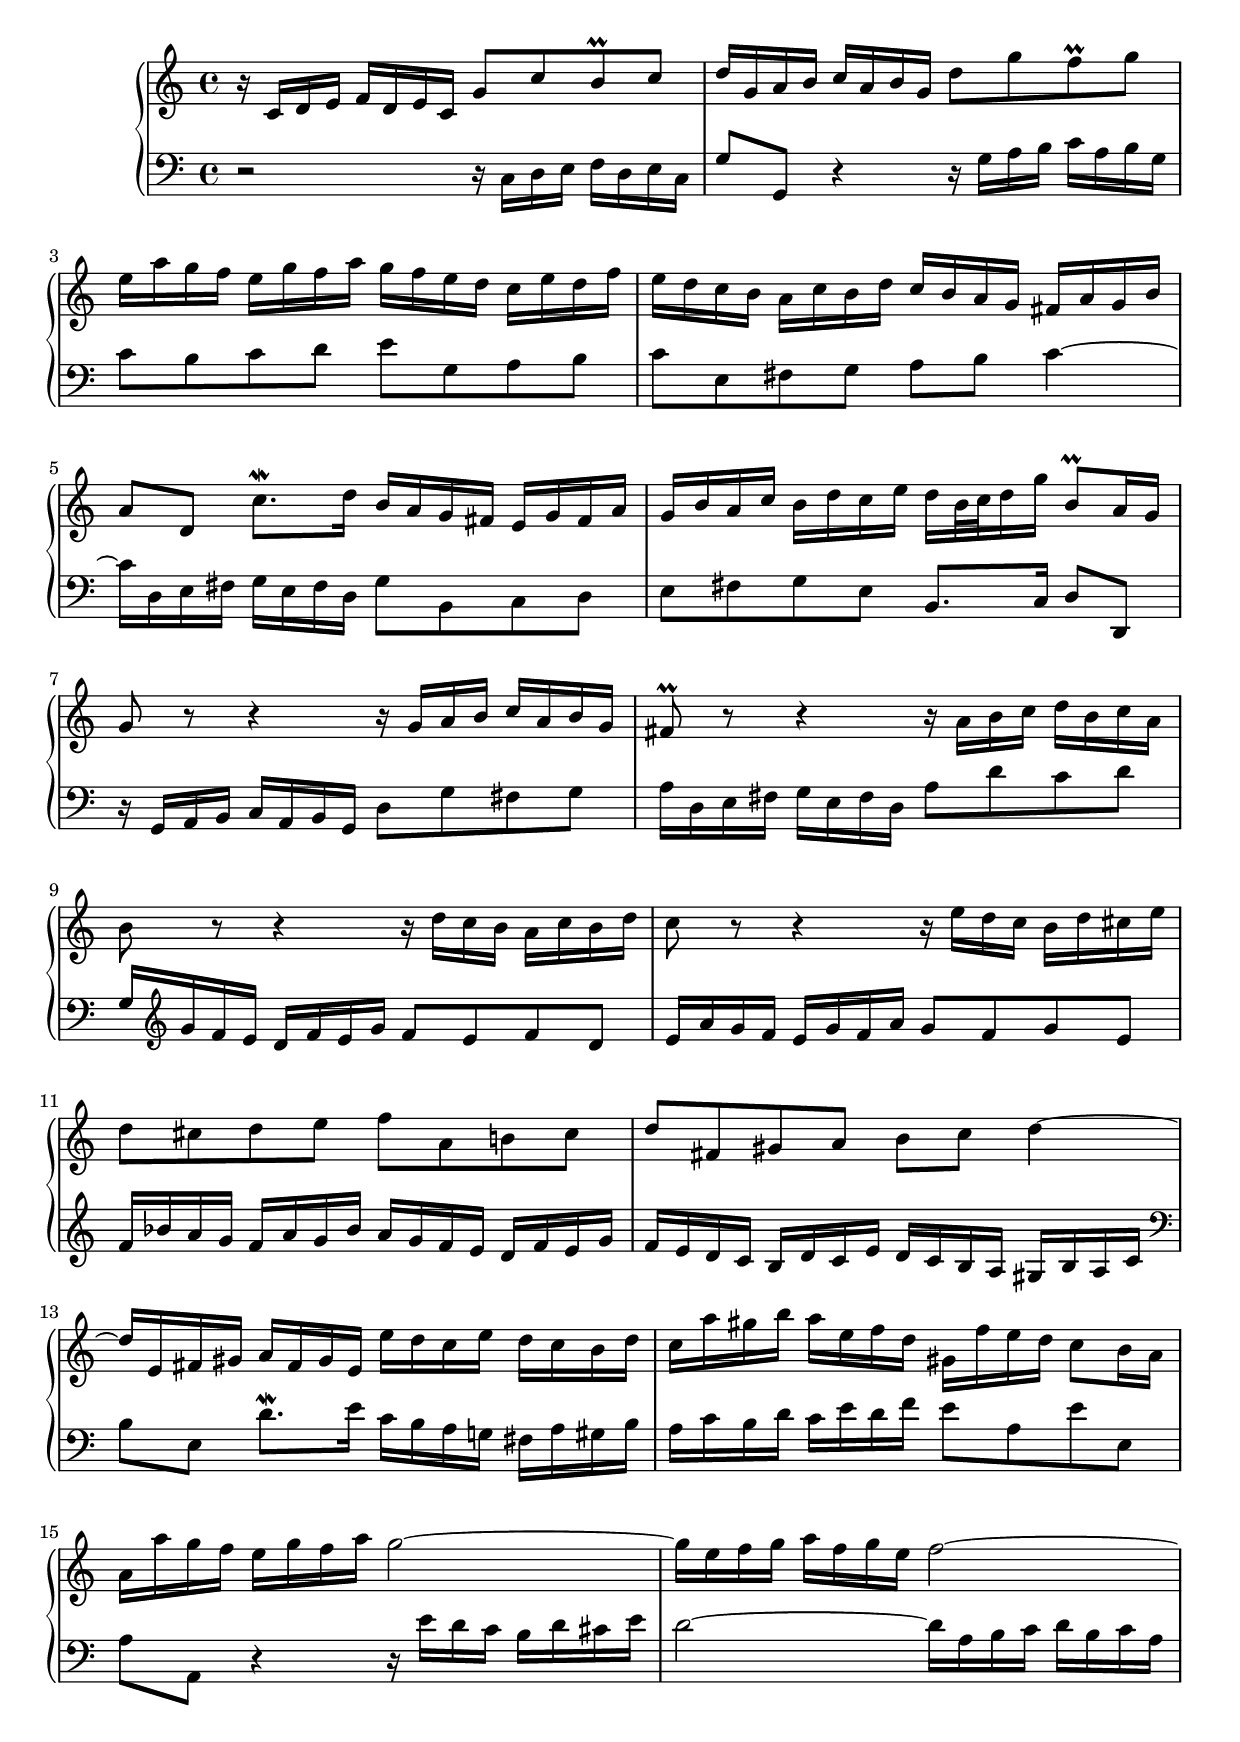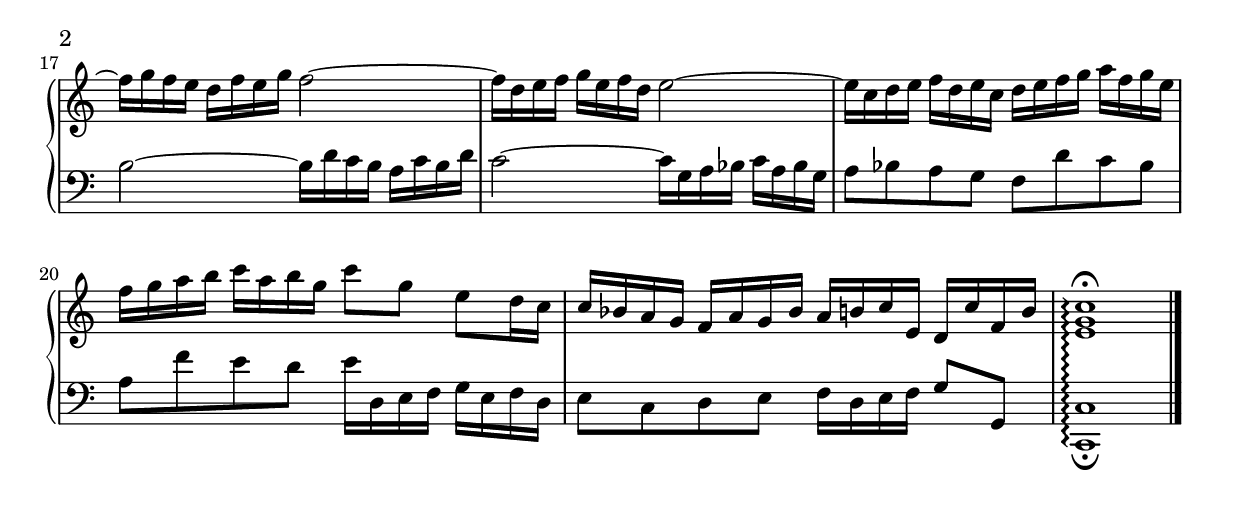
\version "2.11.46"

voiceone =
\relative c' {
   r16  c[ d e]   f[ d e c]  g'8[ c b^\prall c]              | % 1
   d16[ g, a b]  c[ a b g]  d'8[ g f^\prall g]               | % 2
   e16[ a g f]  e[ g f a]  g[ f e d]  c[ e d f]              | % 3
   e[ d c b]  a[ c b d]  c[ b a g]  fis[ a g b]              | % 4
   a8[ d,]  c'8.[^\mordent d16]  b[ a g fis]  e[ g fis a]    | % 5
   g[ b a c]  b[ d c e]  d[ b32 c d16 g]  b,8[^\prall a16 g] | % 6
   g8 r r4 r16  g[ a b]  c[ a b g]                           | % 7
   fis8^\prall r r4 r16  a[ b c]  d[ b c a]                  | % 8
   b8          r r4 r16  d[ c b]  a[ c b d]                  | % 9
   c8          r r4 r16  e[ d c]  b[ d cis e]                | % 10
   d8[ cis d e]  f[ a, b! cis]                               | % 11
   d[ fis, gis a]  b[ c] d4 ~                                | % 12
   d16[ e, fis gis]  a[ fis gis e]  e'[ d c e]  d[ c b d]    | % 13
   c[ a' gis b]  a[ e f d]  gis,[ f' e d]  c8[ b16 a]        | % 14
   a16[ a' g f]  e[ g f a] g2 ~                              | % 15
   g16[ e f g]   a[ f g e] f2 ~                              | % 16
   f16[ g f e]   d[ f e g] f2 ~                              | % 17
   f16[ d e f]   g[ e f d] e2 ~                              | % 18
   e16[ c d e]  f[ d e c]  d[ e f g]  a[ f g e]              | % 19
   f[   g a b]  c[ a b g]  c8[ g]  e[ d16 c]                 | % 20
   c[ bes a g]  f[ a g bes]  a[ b c e,]  d[ c' f, b]         | % 21
   <c g e>1^\fermata\arpeggio                                | % 22
   \bar "|."
}

voicetwo =
\relative c {
   \clef "bass"
   r2          r16   c[ d e]  f[ d e c]                      | % 1
   g'8[ g,] r4 r16  g'[ a b]  c[ a b g]                      | % 2
   c8[ b c d]  e[ g, a b]                                    | % 3
   c[ e, fis g]  a[ b] c4 ~                                  | % 4
   c16[ d, e fis]  g[ e fis d]  g8[ b, c d]                  | % 5
   e[ fis g e]  b8.[ c16]  d8[ d,]                           | % 6
   r16  g[ a b]  c[ a b g]  d'8[ g fis g]                    | % 7
   a16[ d, e fis]  g[ e fis d]  a'8[ d c d]                  | % 8
   g,16[ \clef "treble" g' f e]  d[ f e g]  f8[ e f d]       | % 9
   e16[ a g f]  e[ g f a]  g8[ f g e]                        | % 10
   f16[ bes a g]  f[ a g bes]  a[ g f e]  d[ f e g]          | % 11
   f[ e d c]  b[ d c e]  d[ c b a]  gis[ b a c]              | % 12
   \clef "bass"
   b8[ e,]  d'8.[^\mordent e16]  c[ b a g!]  fis[ a gis b]   | % 13
   a[ c b d]  c[ e d f]  e8[ a, e' e,]                       | % 14
   a8[ a,] r4 r16  e''16[ d c]  b[ d cis e]                  | % 15
   d2 ~  d16[ a b c]    d[ b c a]                            | % 16
   b2 ~  b16[ d c b]    a[ c b d]                            | % 17
   c2 ~  c16[ g a bes]  c[ a bes g]                          | % 18
   a8[ bes a g]  f[ d' c bes]                                | % 19
   a[ f' e d]    e16[ d, e f]  g[ e f d]                     | % 20
   e8[ c d e]  f16[ d e f]  g8[ g,]                          | % 21
   <c c,>1\arpeggio_\fermata                                 | % 22
   \bar "|."
}

\score {
   \context PianoStaff <<
      \set PianoStaff.connectArpeggios = ##t
      \context Staff = "one" << \voiceone >>
      \context Staff = "two" << \voicetwo >>
   >>
   
   \layout { }
   
  \midi {
    \context {
      \Score
      tempoWholesPerMinute = #(ly:make-moment 80 4)
      }
    }
}
